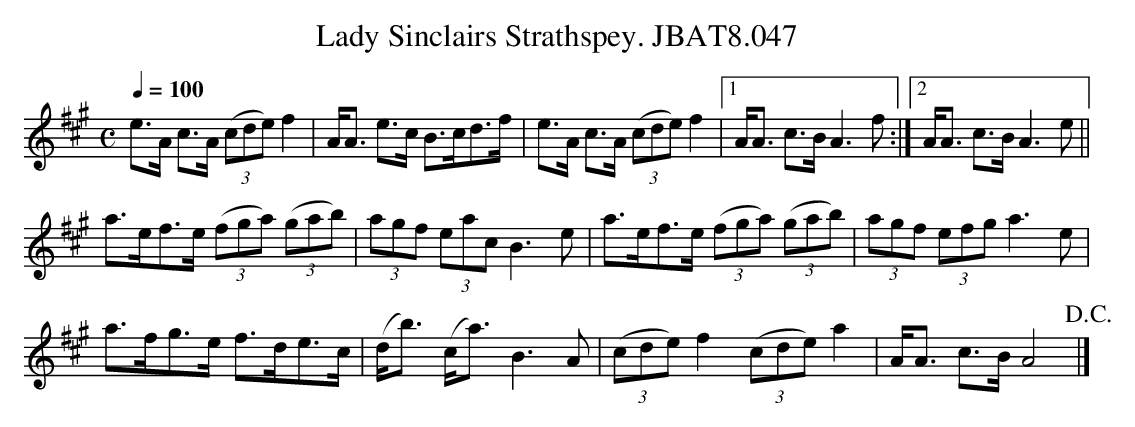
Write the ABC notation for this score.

X:1
T:Lady Sinclairs Strathspey. JBAT8.047
M:C
L:1/8
Q:1/4=100
K:A
e>A c>A ((3cde)f2|A<A e>c B>cd>f|e>A c>A ((3cde)f2|1A<A c>BA3f:|2A<A c>BA3e||
a>ef>e ((3fga) ((3gab)|(3agf (3eacB3e|a>ef>e ((3fga) ((3gab)|(3agf (3efga3e|
a>fg>e f>de>c|(d<b) (c<a)B3A|((3cde)f2((3cde)a2|A<A c>BA4!D.C.!|]
